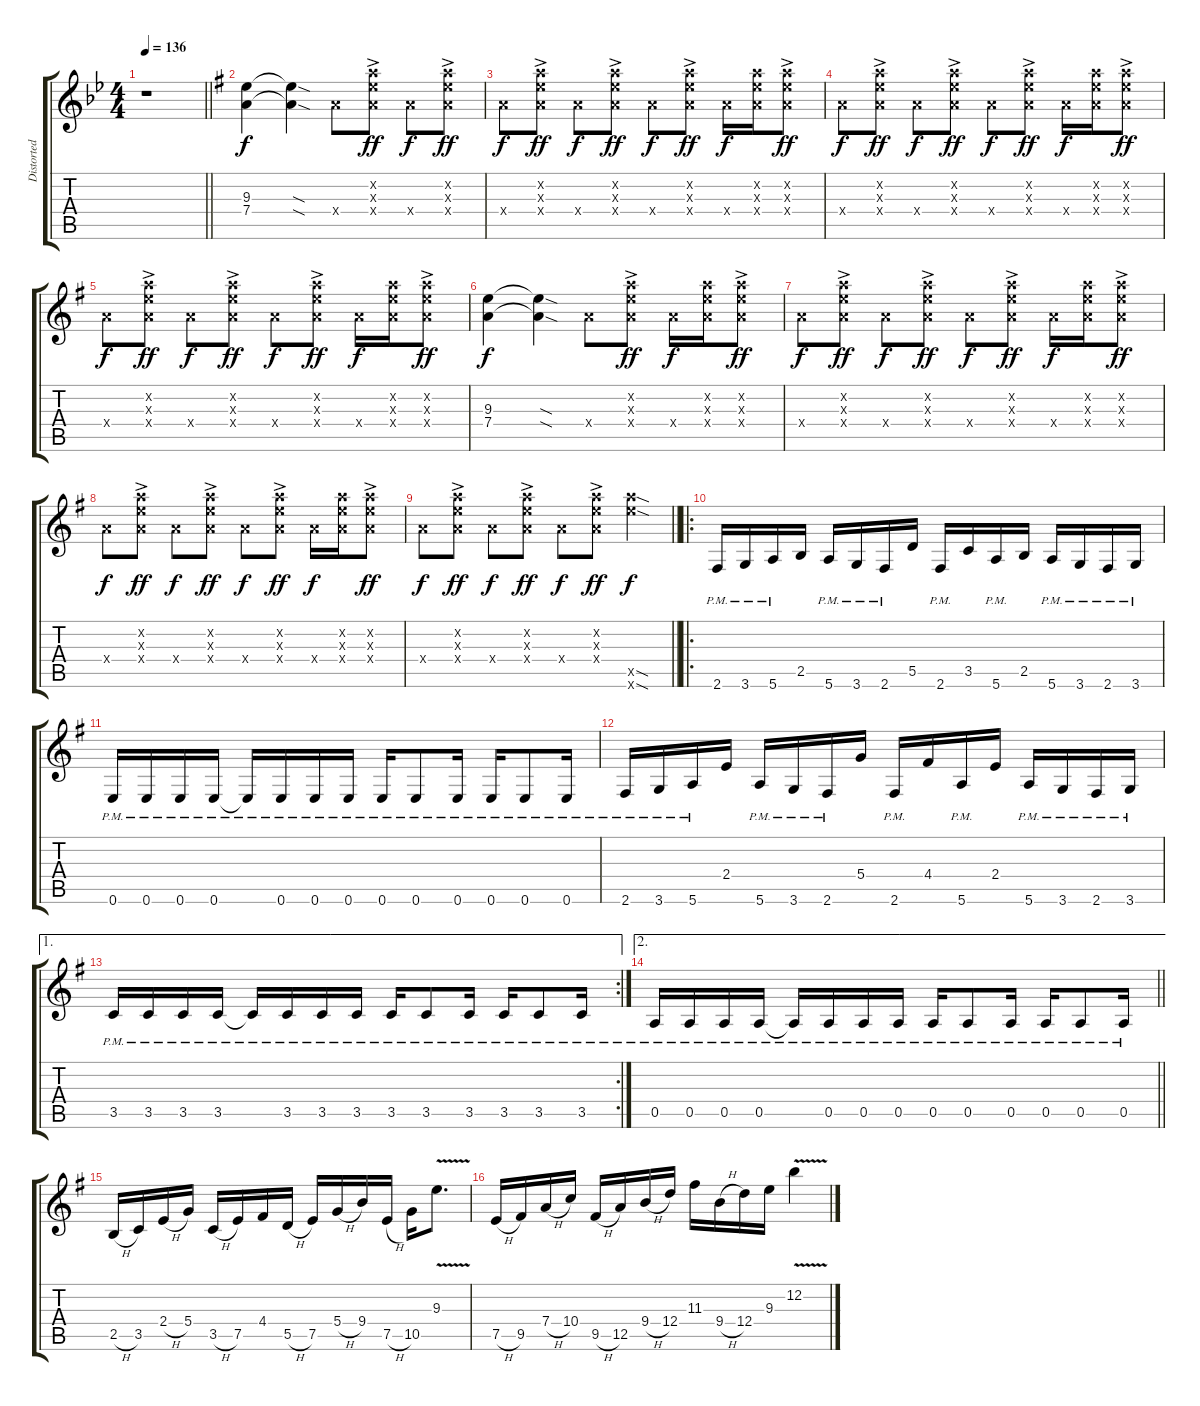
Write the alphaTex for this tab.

\track ("Distorted [Right]" "Distorted ") {instrument overdrivenguitar}
\staff {score tabs}
\tuning (E4 B3 G3 D3 A2 E2) {hide}
\ts (4 4)
\tempo 136
\clef g2
\barLineRight lightlight
\ks bb
r.1{dy f} |
\ks g
(9.3 7.4).4 (9.3{sod t} 7.4{sod t}).4 7.4{x}.8 (10.2{ac x} 9.3{ac x} 7.4{ac x}).8{dy ff} 7.4{x}.8{dy f} (10.2{ac x} 9.3{ac x} 7.4{ac x}).8{dy ff} |
7.4{x}.8{dy f} (10.2{ac x} 9.3{ac x} 7.4{ac x}).8{dy ff} 7.4{x}.8{dy f} (10.2{ac x} 9.3{ac x} 7.4{ac x}).8{dy ff} 7.4{x}.8{dy f} (10.2{ac x} 9.3{ac x} 7.4{ac x}).8{dy ff} 7.4{x}.16{dy f} (10.2{x} 9.3{x} 7.4{x}).16 (10.2{ac x} 9.3{ac x} 7.4{ac x}).8{dy ff} |
7.4{x}.8{dy f} (10.2{ac x} 9.3{ac x} 7.4{ac x}).8{dy ff} 7.4{x}.8{dy f} (10.2{ac x} 9.3{ac x} 7.4{ac x}).8{dy ff} 7.4{x}.8{dy f} (10.2{ac x} 9.3{ac x} 7.4{ac x}).8{dy ff} 7.4{x}.16{dy f} (10.2{x} 9.3{x} 7.4{x}).16 (10.2{ac x} 9.3{ac x} 7.4{ac x}).8{dy ff} |
7.4{x}.8{dy f} (10.2{ac x} 9.3{ac x} 7.4{ac x}).8{dy ff} 7.4{x}.8{dy f} (10.2{ac x} 9.3{ac x} 7.4{ac x}).8{dy ff} 7.4{x}.8{dy f} (10.2{ac x} 9.3{ac x} 7.4{ac x}).8{dy ff} 7.4{x}.16{dy f} (10.2{x} 9.3{x} 7.4{x}).16 (10.2{ac x} 9.3{ac x} 7.4{ac x}).8{dy ff} |
(9.3 7.4).4{dy f} (9.3{sod t} 7.4{sod t}).4 7.4{x}.8 (10.2{ac x} 9.3{ac x} 7.4{ac x}).8{dy ff} 7.4{x}.16{dy f} (10.2{x} 9.3{x} 7.4{x}).16 (10.2{ac x} 9.3{ac x} 7.4{ac x}).8{dy ff} |
7.4{x}.8{dy f} (10.2{ac x} 9.3{ac x} 7.4{ac x}).8{dy ff} 7.4{x}.8{dy f} (10.2{ac x} 9.3{ac x} 7.4{ac x}).8{dy ff} 7.4{x}.8{dy f} (10.2{ac x} 9.3{ac x} 7.4{ac x}).8{dy ff} 7.4{x}.16{dy f} (10.2{x} 9.3{x} 7.4{x}).16 (10.2{ac x} 9.3{ac x} 7.4{ac x}).8{dy ff} |
7.4{x}.8{dy f} (10.2{ac x} 9.3{ac x} 7.4{ac x}).8{dy ff} 7.4{x}.8{dy f} (10.2{ac x} 9.3{ac x} 7.4{ac x}).8{dy ff} 7.4{x}.8{dy f} (10.2{ac x} 9.3{ac x} 7.4{ac x}).8{dy ff} 7.4{x}.16{dy f} (10.2{x} 9.3{x} 7.4{x}).16 (10.2{ac x} 9.3{ac x} 7.4{ac x}).8{dy ff} |
\barLineRight lightlight
7.4{x}.8{dy f} (10.2{ac x} 9.3{ac x} 7.4{ac x}).8{dy ff} 7.4{x}.8{dy f} (10.2{ac x} 9.3{ac x} 7.4{ac x}).8{dy ff} 7.4{x}.8{dy f} (10.2{ac x} 9.3{ac x} 7.4{ac x}).8{dy ff} (24.5{sod x} 24.6{sod x}).4{dy f} |
\ro
2.6{pm}.16 3.6{pm}.16 5.6{pm}.16 2.5.16 5.6{pm}.16 3.6{pm}.16 2.6{pm}.16 5.5.16 2.6{pm}.16 3.5.16 5.6{pm}.16 2.5.16 5.6{pm}.16 3.6{pm}.16 2.6{pm}.16 3.6{pm}.16 |
0.6{pm}.16 0.6{pm}.16 0.6{pm}.16 0.6{pm}.16 0.6{pm t}.16 0.6{pm}.16 0.6{pm}.16 0.6{pm}.16 0.6{pm}.16 0.6{pm}.8 0.6{pm}.16 0.6{pm}.16 0.6{pm}.8 0.6{pm}.16 |
2.6{pm}.16 3.6{pm}.16 5.6{pm}.16 2.4.16 5.6{pm}.16 3.6{pm}.16 2.6{pm}.16 5.4.16 2.6{pm}.16 4.4.16 5.6{pm}.16 2.4.16 5.6{pm}.16 3.6{pm}.16 2.6{pm}.16 3.6{pm}.16 |
\ae 1
\rc 2
3.5{pm}.16 3.5{pm}.16 3.5{pm}.16 3.5{pm}.16 3.5{pm t}.16 3.5{pm}.16 3.5{pm}.16 3.5{pm}.16 3.5{pm}.16 3.5{pm}.8 3.5{pm}.16 3.5{pm}.16 3.5{pm}.8 3.5{pm}.16 |
\ae 2
\barLineRight lightlight
0.5{pm}.16 0.5{pm}.16 0.5{pm}.16 0.5{pm}.16 0.5{pm t}.16 0.5{pm}.16 0.5{pm}.16 0.5{pm}.16 0.5{pm}.16 0.5{pm}.8 0.5{pm}.16 0.5{pm}.16 0.5{pm}.8 0.5{pm}.16 |
2.5{h}.16 3.5.16 2.4{h}.16 5.4.16 3.5{h}.16 7.5.16 4.4.16 5.5{h}.16 7.5.16 5.4{h}.16 9.4.16 7.5{h}.16 10.5.16 9.3{v}.8{d} |
7.5{h}.16 9.5.16 7.4{h}.16 10.4.16 9.5{h}.16 12.5.16 9.4{h}.16 12.4.16 11.3.16 9.4{h}.16 12.4.16 9.3.16 12.2{v}.4
